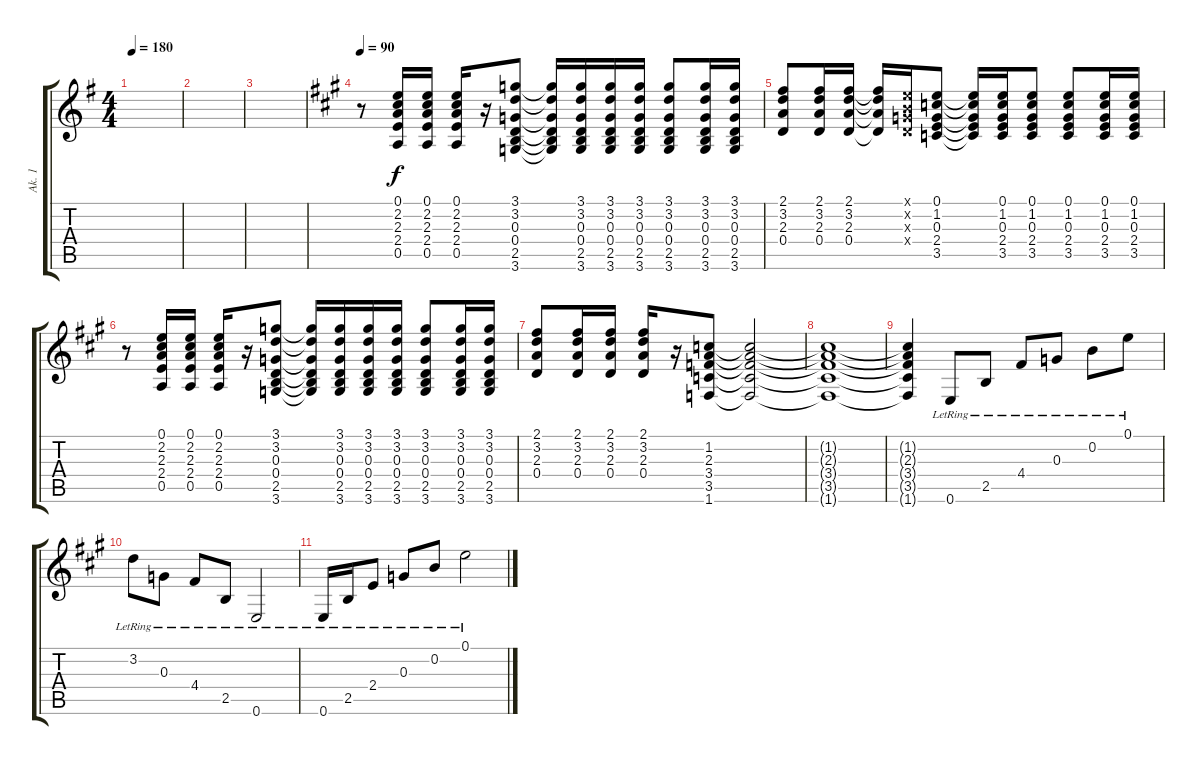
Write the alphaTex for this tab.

\track ("Ak. 1" "Ak. 1") {instrument acousticguitarsteel}
\staff {score tabs}
\tuning (E4 B3 G3 D3 A2 E2) {hide}
\ts (4 4)
\tempo 180
\clef g2
\ks g
|
|
|
\tempo 90
\ks a
r.8 (0.1 2.2 2.3 2.4 0.5).16 (0.1 2.2 2.3 2.4 0.5).16 (0.1 2.2 2.3 2.4 0.5).16 r.16 (3.1 3.2 0.3 0.4 2.5 3.6).8 (3.1{t} 3.2{t} 0.3{t} 0.4{t} 2.5{t} 3.6{t}).16 (3.1 3.2 0.3 0.4 2.5 3.6).16 (3.1 3.2 0.3 0.4 2.5 3.6).16 (3.1 3.2 0.3 0.4 2.5 3.6).16 (3.1 3.2 0.3 0.4 2.5 3.6).8 (3.1 3.2 0.3 0.4 2.5 3.6).16 (3.1 3.2 0.3 0.4 2.5 3.6).16 |
(2.1 3.2 2.3 0.4).8 (2.1 3.2 2.3 0.4).16 (2.1 3.2 2.3 0.4).16 (2.1{t} 3.2{t} 2.3{t} 0.4{t}).16 (0.1{x} 0.2{x} 0.3{x} 0.4{x}).16 (0.1 1.2 0.3 2.4 3.5).8 (0.1{t} 1.2{t} 0.3{t} 2.4{t} 3.5{t}).16 (0.1 1.2 0.3 2.4 3.5).16 (0.1 1.2 0.3 2.4 3.5).8 (0.1 1.2 0.3 2.4 3.5).8 (0.1 1.2 0.3 2.4 3.5).16 (0.1 1.2 0.3 2.4 3.5).16 |
r.8 (0.1 2.2 2.3 2.4 0.5).16 (0.1 2.2 2.3 2.4 0.5).16 (0.1 2.2 2.3 2.4 0.5).16 r.16 (3.1 3.2 0.3 0.4 2.5 3.6).8 (3.1{t} 3.2{t} 0.3{t} 0.4{t} 2.5{t} 3.6{t}).16 (3.1 3.2 0.3 0.4 2.5 3.6).16 (3.1 3.2 0.3 0.4 2.5 3.6).16 (3.1 3.2 0.3 0.4 2.5 3.6).16 (3.1 3.2 0.3 0.4 2.5 3.6).8 (3.1 3.2 0.3 0.4 2.5 3.6).16 (3.1 3.2 0.3 0.4 2.5 3.6).16 |
(2.1 3.2 2.3 0.4).8 (2.1 3.2 2.3 0.4).16 (2.1 3.2 2.3 0.4).16 (2.1 3.2 2.3 0.4).16 r.16 (1.2 2.3 3.4 3.5 1.6).8 (1.2{t} 2.3{t} 3.4{t} 3.5{t} 1.6{t}).2 |
(1.2{t} 2.3{t} 3.4{t} 3.5{t} 1.6{t}).1 |
(1.2{t} 2.3{t} 3.4{t} 3.5{t} 1.6{t}).4 0.6{lr}.8 2.5{lr}.8 4.4{lr}.8 0.3{lr}.8 0.2{lr}.8 0.1{lr}.8 |
3.2{lr}.8 0.3{lr}.8 4.4{lr}.8 2.5{lr}.8 0.6{lr}.2 |
0.6{lr}.16 2.5{lr}.16 2.4{lr}.8 0.3{lr}.8 0.2{lr}.8 0.1{lr}.2
